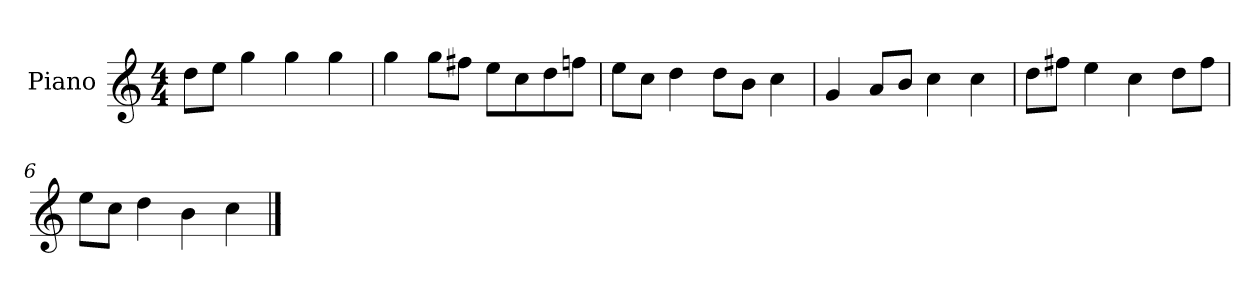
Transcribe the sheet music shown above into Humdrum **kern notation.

**kern
*part1
*staff1
*I"Piano
*I'P-no
*clefG2
*k[]
*M4/4
*MM90
=1
8dd\L
8ee\J
4gg\
4gg\
4gg\
=2
4gg\
8gg\L
8ff#X\J
8ee\L
8cc\
8dd\
8ffn\J
=3
8ee\L
8cc\J
4dd\
8dd\L
8b\J
4cc\
=4
4g/
8a/L
8b/J
4cc\
4cc\
=5
8dd\L
8ff#X\J
4ee\
4cc\
8dd\L
8ff#\J
=6
8ee\L
8cc\J
4dd\
4b\
4cc\
==
*-
